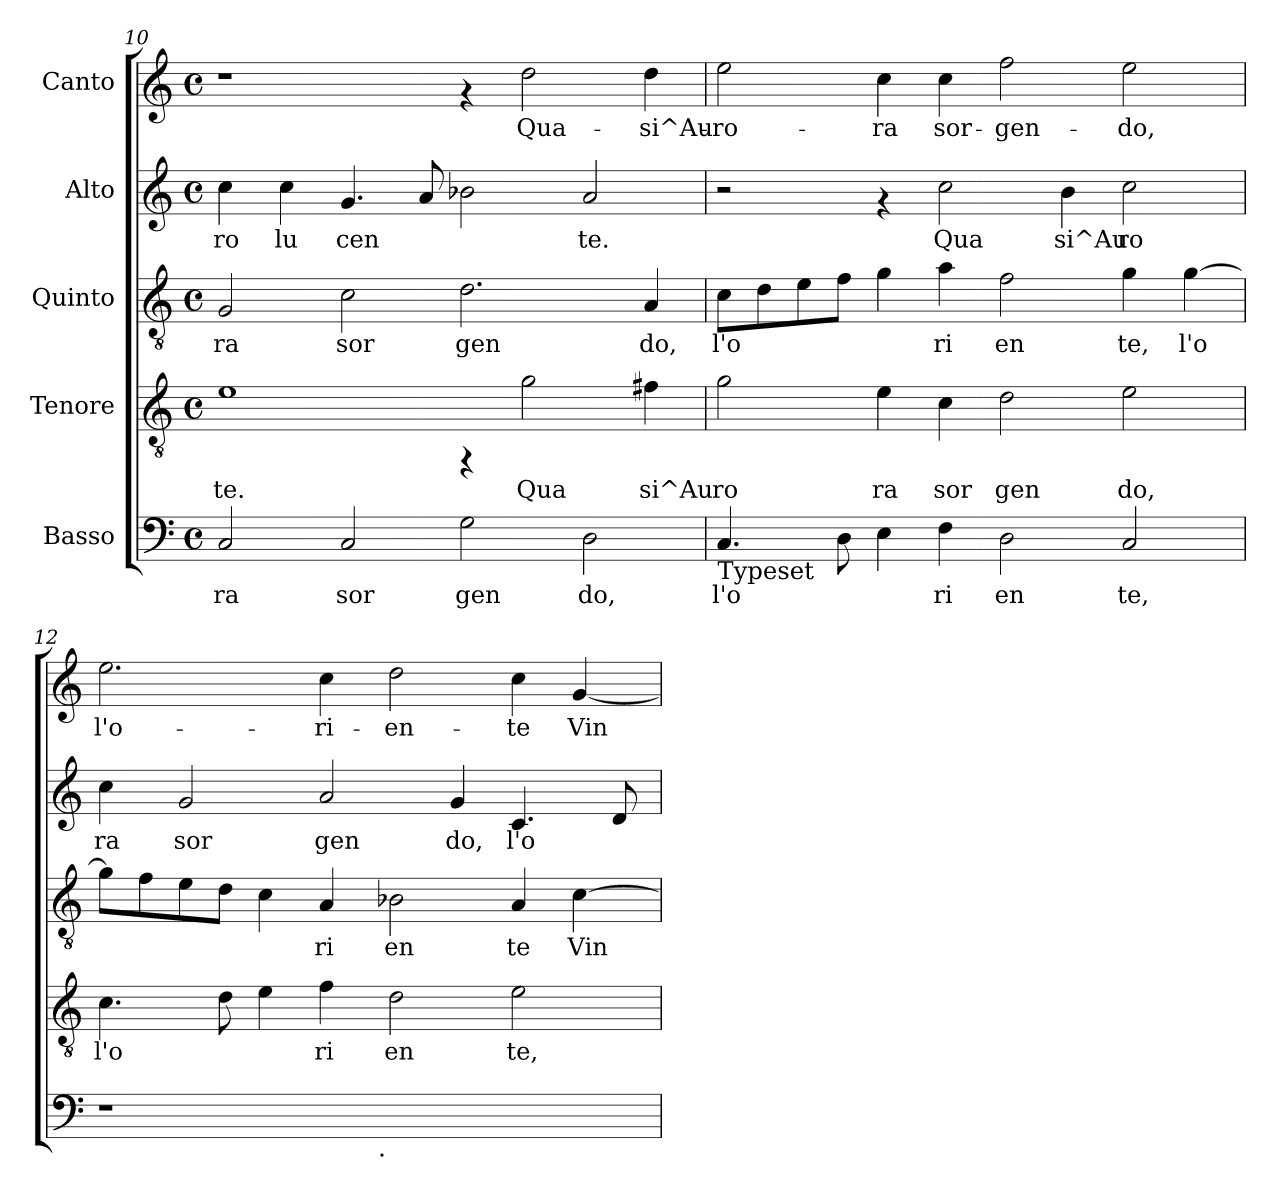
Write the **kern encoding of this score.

**kern	**text	**kern	**text	**kern	**text	**kern	**text	**kern	**text
*part5	*part5	*part4	*part4	*part3	*part3	*part2	*part2	*part1	*part1
*staff5	*staff5	*staff4	*staff4	*staff3	*staff3	*staff2	*staff2	*staff1	*staff1
*I"Basso	*	*I"Tenore	*	*I"Quinto	*	*I"Alto	*	*I"Canto	*
!!LO:PB:g=z
*clefF4	*	*clefGv2	*	*clefGv2	*	*clefG2	*	*clefG2	*
*k[]	*	*k[]	*	*k[]	*	*k[]	*	*k[]	*
*C:	*	*C:	*	*C:	*	*C:	*	*C:	*
*M4/4	*	*M4/4	*	*M4/4	*	*M4/4	*	*M4/4	*
*met(c)	*	*met(c)	*	*met(c)	*	*met(c)	*	*met(c)	*
=10	=10	=10	=10	=10	=10	=10	=10	=10	=10
!	!LO:LY:b:cj	!	!LO:LY:b:cj	!	!LO:LY:b:cj	!	!LO:LY:b:cj	!	!
2C/	ra	1e	te.	2G/	ra	4cc\	ro	1r	.
!	!	!	!	!	!	!	!LO:LY:b:cj	!	!
.	.	.	.	.	.	4cc\	lu	.	.
!	!LO:LY:b:cj	!	!	!	!LO:LY:b:cj	!	!LO:LY:b:cj	!	!
2C/	sor	.	.	2c\	sor	4.g/	cen	.	.
!	!	!	!	!	!	!	!LO:LY:b:cj	!	!
.	.	.	.	.	.	8a/	.	.	.
!	!LO:LY:b:cj	!	!	!	!LO:LY:b:cj	!	!LO:LY:b:cj	!	!
2G\	gen	4rFF	.	2.d\	gen	2b-X\	.	4rf	.
!	!	!	!LO:LY:b:cj	!	!	!	!	!	!LO:LY:b:cj
.	.	2g\	Qua	.	.	.	.	2dd\	Qua-
!	!LO:LY:b:cj	!	!	!	!	!	!LO:LY:b:cj	!	!
2D\	do,	.	.	.	.	2a/	te.	.	.
!	!	!	!LO:LY:b:cj	!	!LO:LY:b:cj	!	!	!	!LO:LY:b:cj
.	.	4f#X\	si^Au	4A/	do,	.	.	4dd\	-si^Au-
=11	=11	=11	=11	=11	=11	=11	=11	=11	=11
!LO:TX:b:t=Typeset	!	!	!	!	!	!	!	!	!
!	!LO:LY:b:cj	!	!LO:LY:b:cj	!	!LO:LY:b:cj	!	!	!	!LO:LY:b:cj
4.C/	l'o	2g\	ro	8c\L	l'o	2r	.	2ee\	-ro-
!	!	!	!	!	!LO:LY:b:cj	!	!	!	!
.	.	.	.	8d\	.	.	.	.	.
!	!	!	!	!	!LO:LY:b:cj	!	!	!	!
.	.	.	.	8e\	.	.	.	.	.
!	!LO:LY:b:cj	!	!	!	!LO:LY:b:cj	!	!	!	!
8D\	.	.	.	8f\J	.	.	.	.	.
!	!LO:LY:b:cj	!	!LO:LY:b:cj	!	!LO:LY:b:cj	!	!	!	!LO:LY:b:cj
4E\	.	4e\	ra	4g\	.	4rf	.	4cc\	-ra
!	!LO:LY:b:cj	!	!LO:LY:b:cj	!	!LO:LY:b:cj	!	!LO:LY:b:cj	!	!LO:LY:b:cj
4F\	ri	4c\	sor	4a\	ri	2cc\	Qua	4cc\	sor-
!	!LO:LY:b:cj	!	!LO:LY:b:cj	!	!LO:LY:b:cj	!	!	!	!LO:LY:b:cj
2D\	en	2d\	gen	2f\	en	.	.	2ff\	-gen-
!	!	!	!	!	!	!	!LO:LY:b:cj	!	!
.	.	.	.	.	.	4b\	si^Au	.	.
!	!LO:LY:b:cj	!	!LO:LY:b:cj	!	!LO:LY:b:cj	!	!LO:LY:b:cj	!	!LO:LY:b:cj
2C/	te,	2e\	do,	4g\	te,	2cc\	ro	2ee\	-do,
!	!	!	!	!	!LO:LY:b:cj	!	!	!	!
.	.	.	.	[>4g\	l'o	.	.	.	.
=12	=12	=12	=12	=12	=12	=12	=12	=12	=12
!LO:TX:b:t=by Allen Garvin (aurvondel@gmail.com)	!	!	!	!	!	!	!	!	!
!	!	!	!LO:LY:b:cj	!	!LO:LY:b:cj	!	!LO:LY:b:cj	!	!LO:LY:b:cj
*^	*	*	*	*	*	*	*	*	*
1r	2ryy	.	4.c\	l'o	8g\L]	.	4cc\	ra	2.ee\	l'o-
!	!	!	!	!	!	!LO:LY:b:cj	!	!	!	!
.	.	.	.	.	8f\	.	.	.	.	.
!	!	!	!	!	!	!LO:LY:b:cj	!	!LO:LY:b:cj	!	!
.	.	.	.	.	8e\	.	2g/	sor	.	.
!	!	!	!	!LO:LY:b:cj	!	!LO:LY:b:cj	!	!	!	!
.	.	.	8d\	.	8d\J	.	.	.	.	.
!	!	!	!	!LO:LY:b:cj	!	!LO:LY:b:cj	!	!	!	!
.	4ryy	.	4e\	.	4c\	.	.	.	.	.
!	!	!	!	!LO:LY:b:cj	!	!LO:LY:b:cj	!	!LO:LY:b:cj	!	!LO:LY:b:cj
.	8...ryy	.	4f\	ri	4A/	ri	2a/	gen	4cc\	-ri-
!	!LO:TX:b:t=.	!	!	!	!	!	!	!	!	!
.	1ryy	.	.	.	.	.	.	.	.	.
!	!	!	!	!LO:LY:b:cj	!	!LO:LY:b:cj	!	!	!	!LO:LY:b:cj
1ryy	.	.	2d\	en	2B-X\	en	.	.	2dd\	-en-
!	!	!	!	!	!	!	!	!LO:LY:b:cj	!	!
.	.	.	.	.	.	.	4g/	do,	.	.
!	!	!	!	!LO:LY:b:cj	!	!LO:LY:b:cj	!	!LO:LY:b:cj	!	!LO:LY:b:cj
.	.	.	2e\	te,	4A/	te	4.c/	l'o	4cc\	-te
!	!	!	!	!	!	!LO:LY:b:cj	!	!	!	!LO:LY:b:cj
.	.	.	.	.	[>4c\	Vin	.	.	[<4g/	Vin-
!	!	!	!	!	!	!	!	!LO:LY:b:cj	!	!
.	.	.	.	.	.	.	8d/	.	.	.
.	64ryy	.	.	.	.	.	.	.	.	.
*v	*v	*	*	*	*	*	*	*	*	*
=	=	=	=	=	=	=	=	=	=
*-	*-	*-	*-	*-	*-	*-	*-	*-	*-
